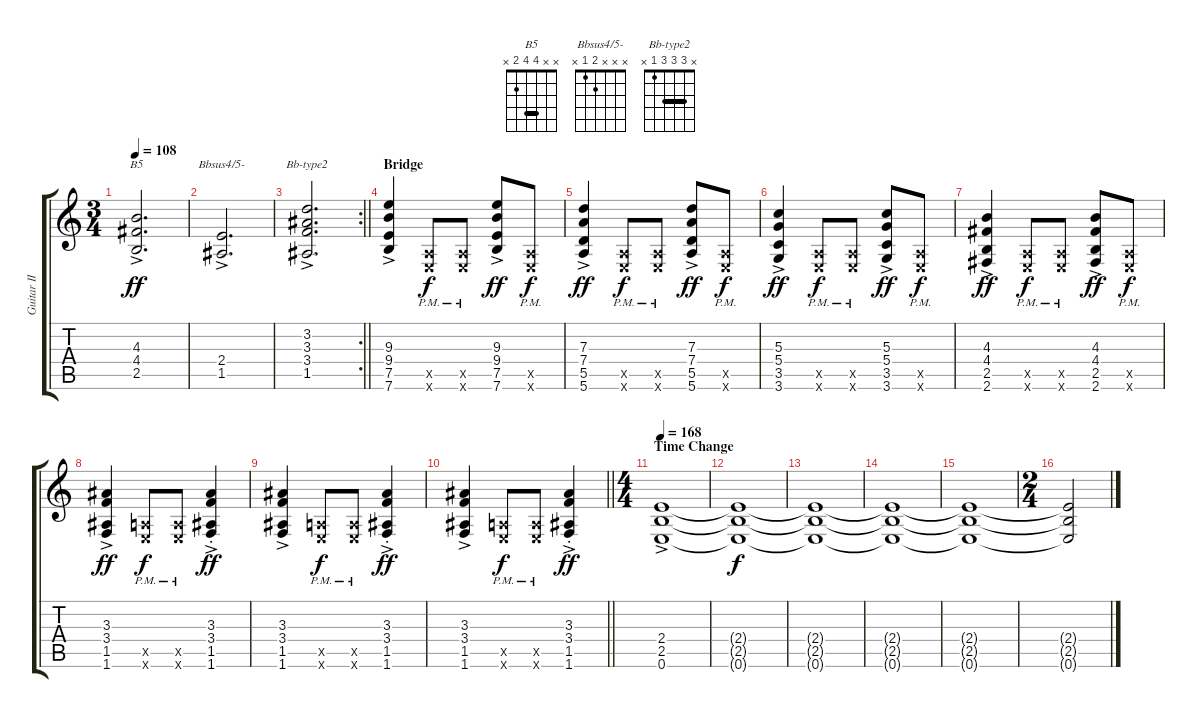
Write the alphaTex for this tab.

\track ("Guitar II" "Guitar II") {instrument acousticguitarsteel}
\staff {score tabs}
\tuning (E4 B3 G3 D3 A2 E2) {hide}
\chord ("B5" x x 4 4 2 x) {barre 4}
\chord ("Bbsus4/5-" x x x 2 1 x)
\chord ("Bb-type2" x 3 3 3 1 x) {barre 3}
\ts (3 4)
\tempo 108
\clef g2
\ks c
(4.3{ac} 4.4{ac} 2.5{ac}).2{d ch "B5" dy ff} |
(2.4{ac} 1.5{ac}).2{d ch "Bbsus4/5-"} |
\rc 2
\barLineRight lightlight
(3.2{ac} 3.3{ac} 3.4{ac} 1.5{ac}).2{d ch "Bb-type2"} |
\section ("" "Bridge")
(9.3{ac} 9.4{ac} 7.5{ac} 7.6{ac}).4 (0.5{pm x} 0.6{pm x}).8{dy f} (0.5{pm x} 0.6{pm x}).8 (9.3{ac} 9.4{ac} 7.5{ac} 7.6{ac}).8{dy ff} (0.5{pm x} 0.6{pm x}).8{dy f} |
(7.3{ac} 7.4{ac} 5.5{ac} 5.6{ac}).4{dy ff} (0.5{pm x} 0.6{pm x}).8{dy f} (0.5{pm x} 0.6{pm x}).8 (7.3{ac} 7.4{ac} 5.5{ac} 5.6{ac}).8{dy ff} (0.5{pm x} 0.6{pm x}).8{dy f} |
(5.3{ac} 5.4{ac} 3.5{ac} 3.6{ac}).4{dy ff} (0.5{pm x} 0.6{pm x}).8{dy f} (0.5{pm x} 0.6{pm x}).8 (5.3{ac} 5.4{ac} 3.5{ac} 3.6{ac}).8{dy ff} (0.5{pm x} 0.6{pm x}).8{dy f} |
(4.3{ac} 4.4{ac} 2.5{ac} 2.6{ac}).4{dy ff} (0.5{pm x} 0.6{pm x}).8{dy f} (0.5{pm x} 0.6{pm x}).8 (4.3{ac} 4.4{ac} 2.5{ac} 2.6{ac}).8{dy ff} (0.5{pm x} 0.6{pm x}).8{dy f} |
(3.3{ac} 3.4{ac} 1.5{ac} 1.6{ac}).4{dy ff} (0.5{pm x} 0.6{pm x}).8{dy f} (0.5{pm x} 0.6{pm x}).8 (3.3{ac st} 3.4{ac st} 1.5{ac st} 1.6{ac st}).4{dy ff} |
(3.3{ac} 3.4{ac} 1.5{ac} 1.6{ac}).4 (0.5{pm x} 0.6{pm x}).8{dy f} (0.5{pm x} 0.6{pm x}).8 (3.3{ac st} 3.4{ac st} 1.5{ac st} 1.6{ac st}).4{dy ff} |
\barLineRight lightlight
(3.3{ac} 3.4{ac} 1.5{ac} 1.6{ac}).4 (0.5{pm x} 0.6{pm x}).8{dy f} (0.5{pm x} 0.6{pm x}).8 (3.3{ac st} 3.4{ac st} 1.5{ac st} 1.6{ac st}).4{dy ff} |
\ts (4 4)
\section ("" "Time Change")
\tempo 168
(2.4{ac} 2.5{ac} 0.6{ac}).1{volume 14} |
(2.4{t} 2.5{t} 0.6{t}).1{dy f} |
(2.4{t} 2.5{t} 0.6{t}).1{volume 12} |
(2.4{t} 2.5{t} 0.6{t}).1 |
(2.4{t} 2.5{t} 0.6{t}).1{volume 10} |
\ts (2 4)
(2.4{t} 2.5{t} 0.6{t}).2
